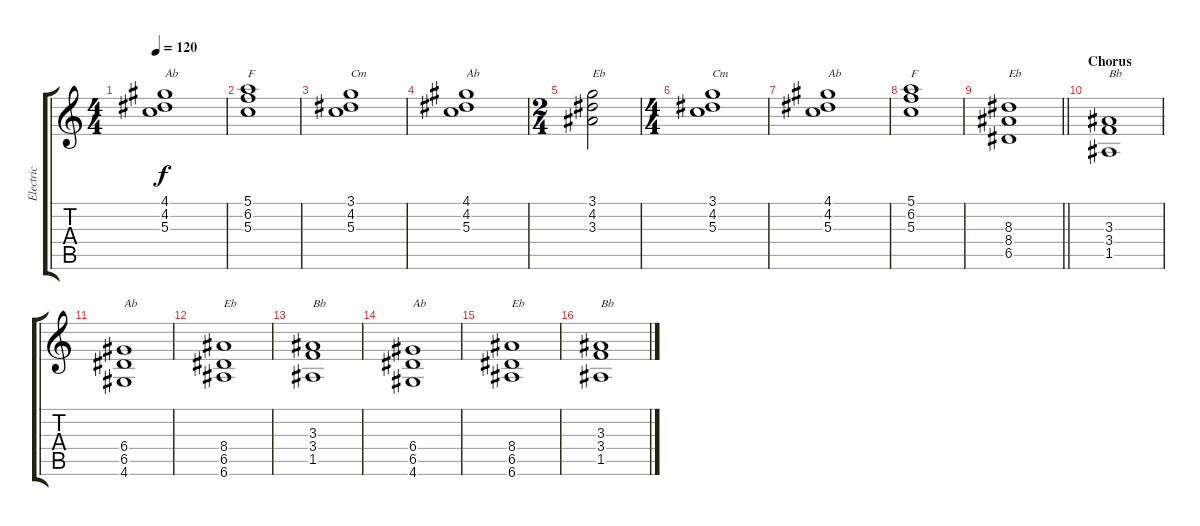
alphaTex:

\track ("Electric" "Electric") {instrument overdrivenguitar}
\staff {score tabs}
\tuning (E4 B3 G3 D3 A2 E2) {hide}
\ts (4 4)
\tempo 120
\clef g2
\ks c
(4.1 4.2 5.3).1{txt "Ab" dy f} |
(5.1 6.2 5.3).1{txt "F"} |
(3.1 4.2 5.3).1{txt "Cm"} |
(4.1 4.2 5.3).1{txt "Ab"} |
\ts (2 4)
(3.1 4.2 3.3).2{txt "Eb"} |
\ts (4 4)
(3.1 4.2 5.3).1{txt "Cm"} |
(4.1 4.2 5.3).1{txt "Ab"} |
(5.1 6.2 5.3).1{txt "F"} |
\barLineRight lightlight
(8.3 8.4 6.5).1{txt "Eb"} |
\section ("" "Chorus")
(3.3 3.4 1.5).1{txt "Bb" volume 4} |
(6.4 6.5 4.6).1{txt "Ab"} |
(8.4 6.5 6.6).1{txt "Eb"} |
(3.3 3.4 1.5).1{txt "Bb"} |
(6.4 6.5 4.6).1{txt "Ab"} |
(8.4 6.5 6.6).1{txt "Eb"} |
(3.3 3.4 1.5).1{txt "Bb"}
